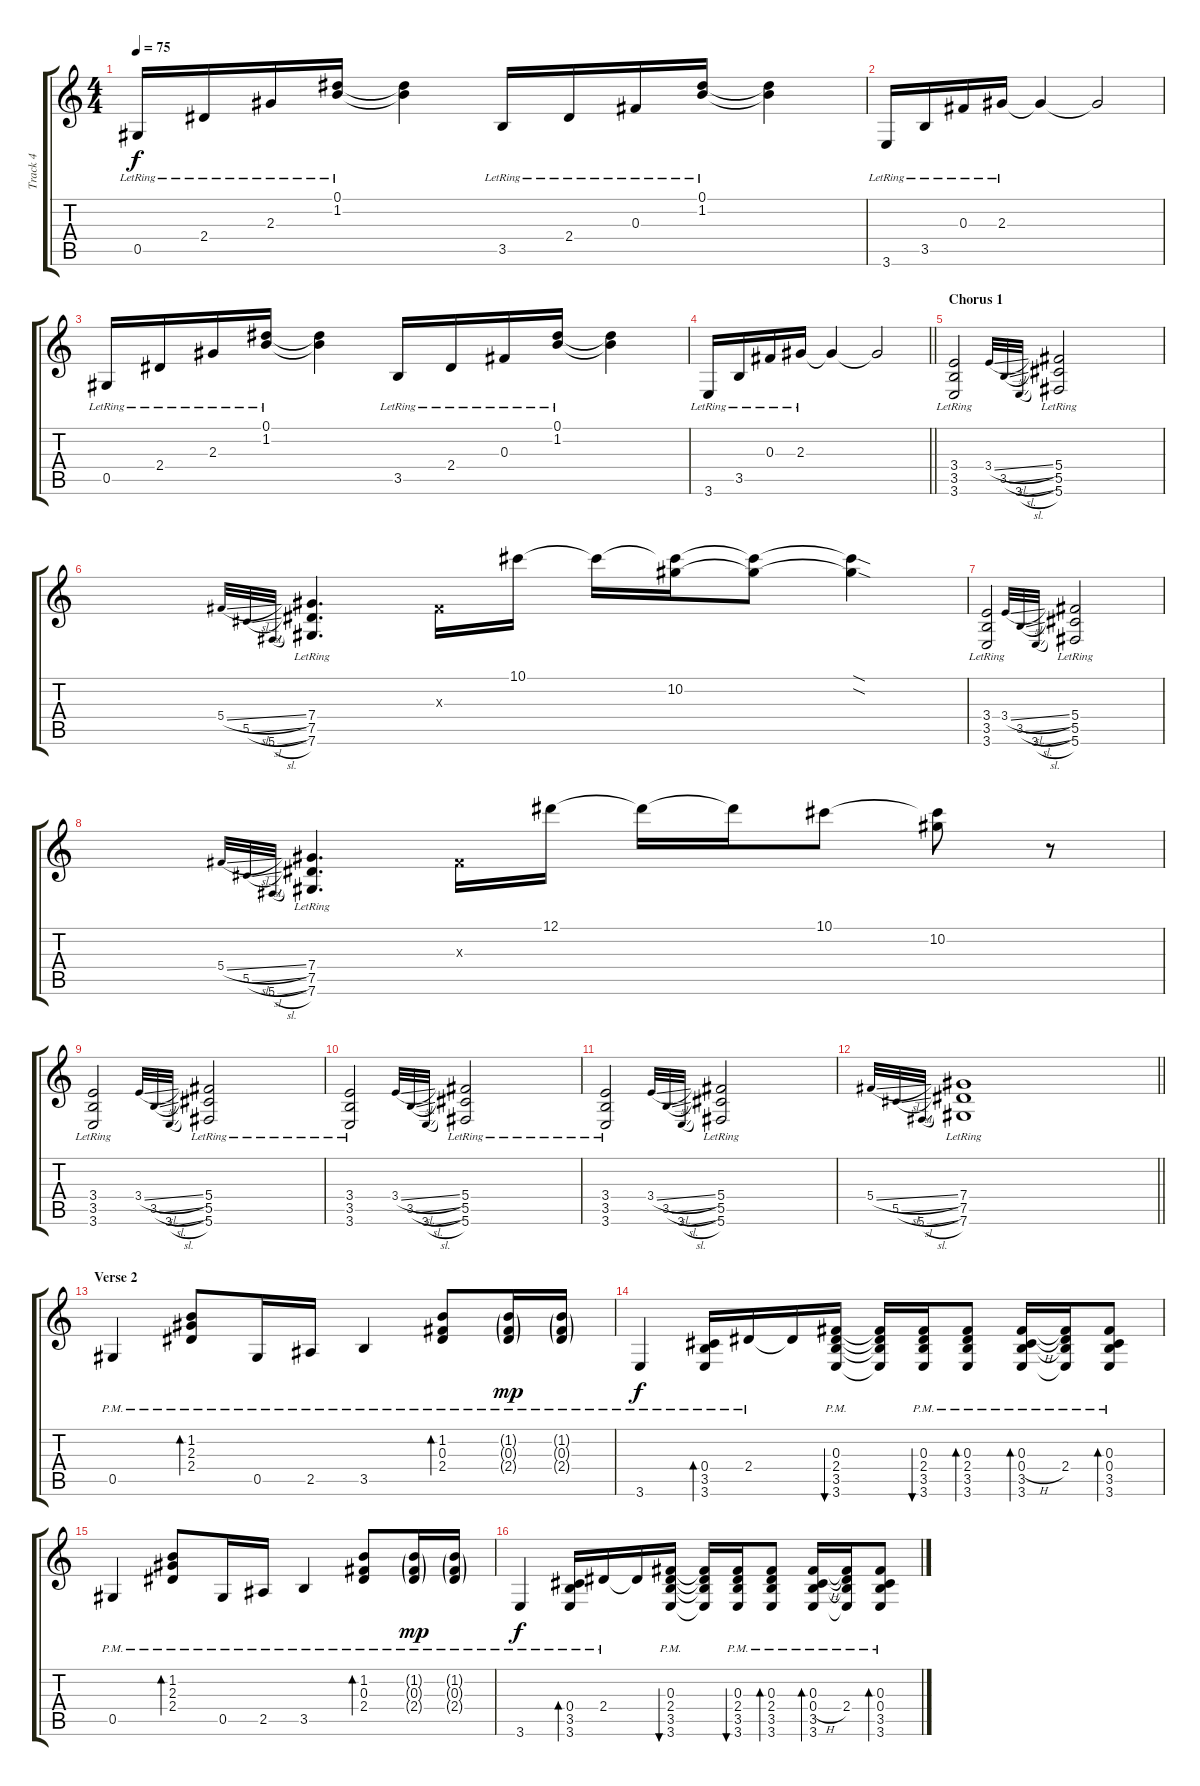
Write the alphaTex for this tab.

\track ("Track 4" "Track 4") {instrument electricguitarclean}
\staff {score tabs}
\tuning (Eb4 Bb3 Gb3 Db3 Ab2 Db2) {hide}
\ts (4 4)
\tempo 75
\clef g2
\ks c
0.5{lr}.16{dy f} 2.4{lr}.16 2.3{lr}.16 (0.1{lr} 1.2{lr}).16 (0.1{t} 1.2{t}).4 3.5{lr}.16 2.4{lr}.16 0.3{lr}.16 (0.1{lr} 1.2{lr}).16 (0.1{t} 1.2{t}).4 |
3.6{lr}.16 3.5{lr}.16 0.3{lr}.16 2.3{lr}.16 2.3{t}.4 2.3{t}.2 |
0.5{lr}.16 2.4{lr}.16 2.3{lr}.16 (0.1{lr} 1.2{lr}).16 (0.1{t} 1.2{t}).4 3.5{lr}.16 2.4{lr}.16 0.3{lr}.16 (0.1{lr} 1.2{lr}).16 (0.1{t} 1.2{t}).4 |
\barLineRight lightlight
3.6{lr}.16 3.5{lr}.16 0.3{lr}.16 2.3{lr}.16 2.3{t}.4 2.3{t}.2 |
\section ("" "Chorus 1")
(3.4{lr} 3.5{lr} 3.6{lr}).2 3.4{sl}.32{gr onbeat} 3.5{sl}.32{gr onbeat} 3.6{sl}.32{gr onbeat} (5.4{lr} 5.5{lr} 5.6{lr}).2 |
5.4{sl}.32{gr onbeat} 5.5{sl}.32{gr onbeat} 5.6{sl}.32{gr onbeat} (7.4{lr} 7.5{lr} 7.6{lr}).4{d} 0.3{x}.16 10.1.16 10.1{t}.16 (10.1{t} 10.2).16 (10.1{t} 10.2{t}).8 (10.1{sod t} 10.2{sod t}).4 |
(3.4{lr} 3.5{lr} 3.6{lr}).2 3.4{sl}.32{gr onbeat} 3.5{sl}.32{gr onbeat} 3.6{sl}.32{gr onbeat} (5.4{lr} 5.5{lr} 5.6{lr}).2 |
5.4{sl}.32{gr onbeat} 5.5{sl}.32{gr onbeat} 5.6{sl}.32{gr onbeat} (7.4{lr} 7.5{lr} 7.6{lr}).4{d} 0.3{x}.16 12.1.16 12.1{t}.16 12.1{t}.16 10.1.8 (10.1{t} 10.2).8 r.8 |
(3.4{lr} 3.5{lr} 3.6{lr}).2 3.4{sl}.32{gr onbeat} 3.5{sl}.32{gr onbeat} 3.6{sl}.32{gr onbeat} (5.4{lr} 5.5{lr} 5.6{lr}).2 |
(3.4{lr} 3.5{lr} 3.6{lr}).2 3.4{sl}.32{gr onbeat} 3.5{sl}.32{gr onbeat} 3.6{sl}.32{gr onbeat} (5.4{lr} 5.5{lr} 5.6{lr}).2 |
(3.4{lr} 3.5{lr} 3.6{lr}).2 3.4{sl}.32{gr onbeat} 3.5{sl}.32{gr onbeat} 3.6{sl}.32{gr onbeat} (5.4{lr} 5.5{lr} 5.6{lr}).2 |
\barLineRight lightlight
5.4{sl}.32{gr onbeat} 5.5{sl}.32{gr onbeat} 5.6{sl}.32{gr onbeat} (7.4{lr} 7.5{lr} 7.6{lr}).1 |
\section ("" "Verse 2")
0.5{pm}.4 (1.2{pm} 2.3{pm} 2.4{pm}).8{bd 60} 0.5{pm}.16 2.5{pm}.16 3.5{pm}.4 (1.2{pm} 0.3{pm} 2.4{pm}).8{bd 60} (1.2{g pm} 0.3{g pm} 2.4{g pm}).16{dy mp} (1.2{g pm} 0.3{g pm} 2.4{g pm}).16 |
3.6{pm}.4{dy f} (0.4{pm} 3.5{pm} 3.6{pm}).16{bd 30} 2.4{pm}.16 2.4{t}.16 (0.3{pm} 2.4{pm} 3.5{pm} 3.6{pm}).16{bu 30} (0.3{t} 2.4{t} 3.5{t} 3.6{t}).16 (0.3{pm} 2.4{pm} 3.5{pm} 3.6{pm}).16{bu 30} (0.3{pm} 2.4{pm} 3.5{pm} 3.6{pm}).8{bd 30} (0.3{pm} 0.4{h pm} 3.5{pm} 3.6{pm}).16{bd 30} (0.3{t} 2.4{pm} 3.5{t} 3.6{t}).16 (0.3{pm} 0.4{pm} 3.5{pm} 3.6{pm}).8{bd 30} |
0.5{pm}.4 (1.2{pm} 2.3{pm} 2.4{pm}).8{bd 60} 0.5{pm}.16 2.5{pm}.16 3.5{pm}.4 (1.2{pm} 0.3{pm} 2.4{pm}).8{bd 60} (1.2{g pm} 0.3{g pm} 2.4{g pm}).16{dy mp} (1.2{g pm} 0.3{g pm} 2.4{g pm}).16 |
3.6{pm}.4{dy f} (0.4{pm} 3.5{pm} 3.6{pm}).16{bd 30} 2.4{pm}.16 2.4{t}.16 (0.3{pm} 2.4{pm} 3.5{pm} 3.6{pm}).16{bu 30} (0.3{t} 2.4{t} 3.5{t} 3.6{t}).16 (0.3{pm} 2.4{pm} 3.5{pm} 3.6{pm}).16{bu 30} (0.3{pm} 2.4{pm} 3.5{pm} 3.6{pm}).8{bd 30} (0.3{pm} 0.4{h pm} 3.5{pm} 3.6{pm}).16{bd 30} (0.3{t} 2.4{pm} 3.5{t} 3.6{t}).16 (0.3{pm} 0.4{pm} 3.5{pm} 3.6{pm}).8{bd 30}
